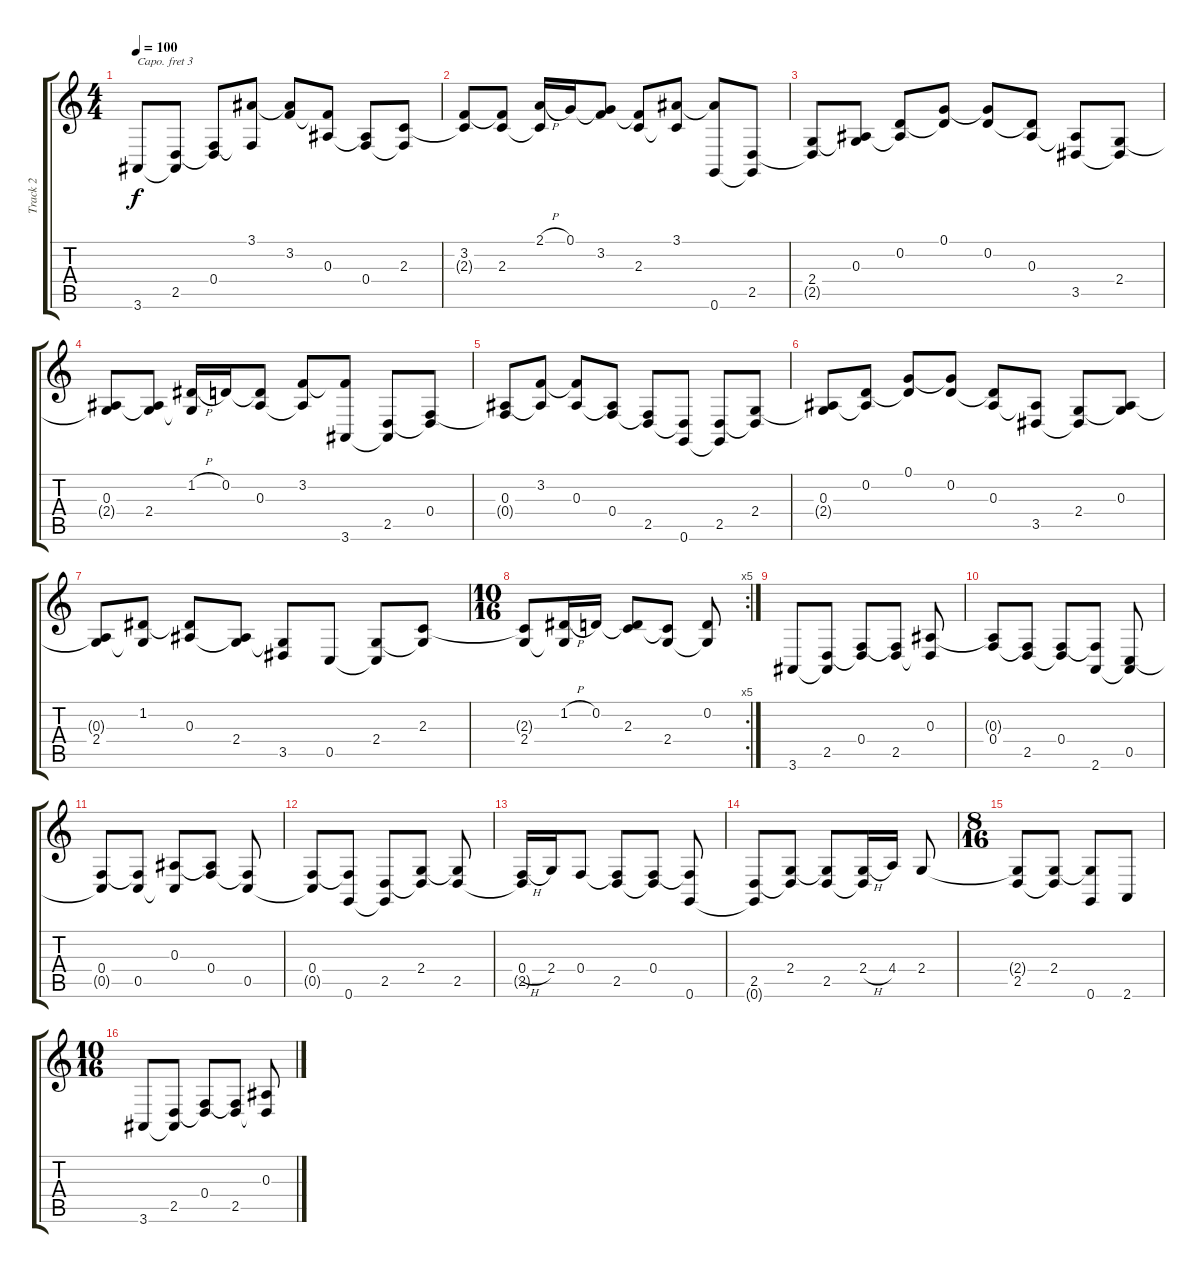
\track ("Track 2" "Track 2") {instrument acousticgrandpiano}
\staff {score tabs}
\capo 3
\tuning (E4 B3 G3 D3 A2 E2) {hide}
\ts (4 4)
\tempo 100
\clef g2
\ks c
3.6.8{dy f instrument acousticgrandpiano} (2.5 3.6{t}).8 (0.4 2.5{t}).8 (3.1 0.4{t}).8 (3.1{t} 3.2).8 (3.2{t} 0.3).8 (0.3{t} 0.4).8 (2.3 0.4{t}).8 |
(3.2 2.3{t}).8 (3.2{t} 2.3).8 (2.1{h} 2.3{t}).16 0.1.16 (0.1{t} 3.2).8 (3.2{t} 2.3).8 (3.1 2.3{t}).8 (3.1{t} 0.6).8 (2.5 0.6{t}).8 |
(2.4 2.5{t}).8 (0.3 2.4{t}).8 (0.2 0.3{t}).8 (0.1 0.2{t}).8 (0.1{t} 0.2).8 (0.2{t} 0.3).8 (0.3{t} 3.5).8 (2.4 3.5{t}).8 |
(0.3 2.4{t}).8 (0.3{t} 2.4).8 (1.2{h} 2.4{t}).16 0.2.16 (0.2{t} 0.3).8 (3.2 0.3{t}).8 (3.2{t} 3.6).8 (2.5 3.6{t}).8 (0.4 2.5{t}).8 |
(0.3 0.4{t}).8 (3.2 0.3{t}).8 (3.2{t} 0.3).8 (0.3{t} 0.4).8 (0.4{t} 2.5).8 (2.5{t} 0.6).8 (2.5 0.6{t}).8 (2.4 2.5{t}).8 |
(0.3 2.4{t}).8 (0.2 0.3{t}).8 (0.1 0.2{t}).8 (0.1{t} 0.2).8 (0.2{t} 0.3).8 (0.3{t} 3.5).8 (2.4 3.5{t}).8 (0.3 2.4{t}).8 |
(0.3{t} 2.4).8 (1.2 2.4{t}).8 (1.2{t} 0.3).8 (0.3{t} 2.4).8 (2.4{t} 3.5).8 0.5.8 (2.4 0.5{t}).8 (2.3 2.4{t}).8 |
\rc 5
\ts (10 16)
(2.3{t} 2.4).8 (1.2{h} 2.4{t}).16 0.2.16 (0.2{t} 2.3).8 (2.3{t} 2.4).8 (0.2 2.4{t}).8 |
3.6.8 (2.5 3.6{t}).8 (0.4 2.5{t}).8 (0.4{t} 2.5).8 (0.3 2.5{t}).8 |
(0.3{t} 0.4).8 (0.4{t} 2.5).8 (0.4 2.5{t}).8 (0.4{t} 2.6).8 (0.5 2.6{t}).8 |
(0.4 0.5{t}).8 (0.4{t} 0.5).8 (0.3 0.5{t}).8 (0.3{t} 0.4).8 (0.4{t} 0.5).8 |
(0.4 0.5{t}).8 (0.4{t} 0.6).8 (2.5 0.6{t}).8 (2.4 2.5{t}).8 (2.4{t} 2.5).8 |
(0.4{h} 2.5{t}).16 2.4.16 0.4.8 (0.4{t} 2.5).8 (0.4 2.5{t}).8 (0.4{t} 0.6).8 |
(2.5 0.6{t}).8 (2.4 2.5{t}).8 (2.4{t} 2.5).8 (2.4{h} 2.5{t}).16 4.4.16 2.4.8 |
\ts (8 16)
(2.4{t} 2.5).8 (2.4 2.5{t}).8 (2.4{t} 0.6).8 2.6.8 |
\ts (10 16)
3.6.8 (2.5 3.6{t}).8 (0.4 2.5{t}).8 (0.4{t} 2.5).8 (0.3 2.5{t}).8
